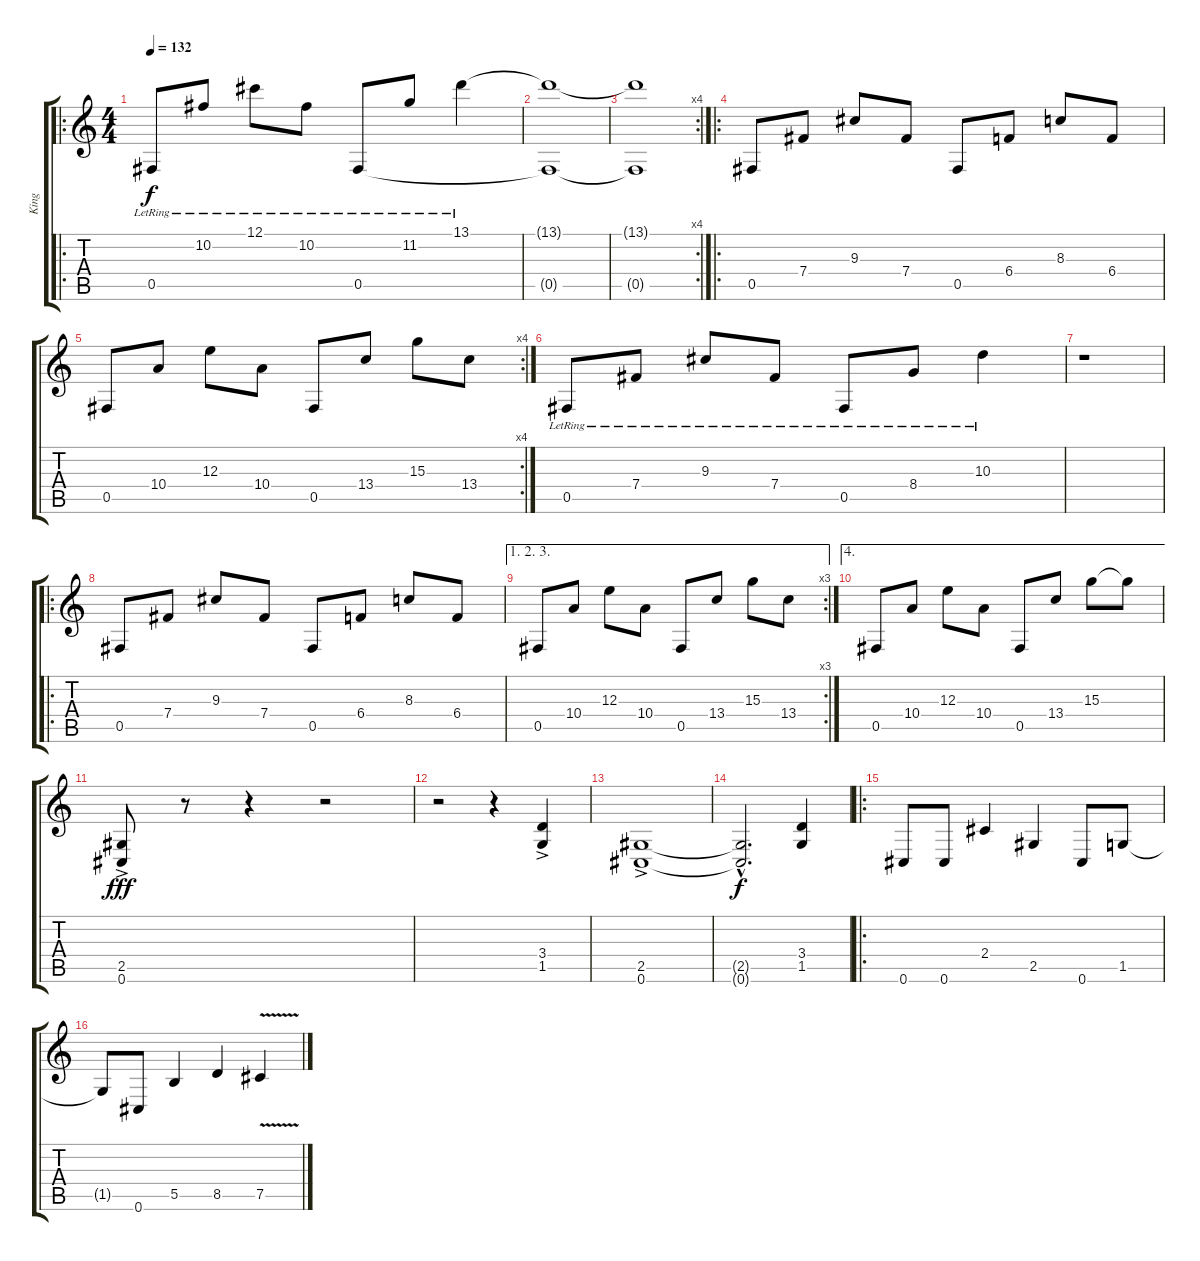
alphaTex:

\track ("King" "King") {instrument overdrivenguitar}
\staff {score tabs}
\tuning (Db4 Ab3 E3 B2 Gb2 Db2) {hide}
\ro
\ts (4 4)
\tempo 132
\clef g2
\ks c
0.5{lr}.8{dy f instrument electricguitarclean} 10.2{lr}.8 12.1{lr}.8 10.2{lr}.8 0.5{lr}.8 11.2{lr}.8 13.1{lr}.4 |
(13.1{t} 0.5{t}).1 |
\rc 4
(13.1{t} 0.5{t}).1 |
\ro
0.5.8 7.4.8 9.3.8 7.4.8 0.5.8 6.4.8 8.3.8 6.4.8 |
\rc 4
0.5.8 10.4.8 12.3.8 10.4.8 0.5.8 13.4.8 15.3.8 13.4.8 |
0.5{lr}.8{instrument overdrivenguitar} 7.4{lr}.8 9.3{lr}.8 7.4{lr}.8 0.5{lr}.8 8.4{lr}.8 10.3{lr}.4 |
r.1 |
\ro
0.5.8 7.4.8 9.3.8 7.4.8 0.5.8 6.4.8 8.3.8 6.4.8 |
\ae (1 2 3)
\rc 3
0.5.8 10.4.8 12.3.8 10.4.8 0.5.8 13.4.8 15.3.8 13.4.8 |
\ae 4
0.5.8 10.4.8 12.3.8 10.4.8 0.5.8 13.4.8 15.3.8 15.3{t}.8 |
(2.5{ac} 0.6{ac}).8{dy fff} r.8 r.4 r.2 |
r.2 r.4 (3.4{ac} 1.5{ac}).4 |
(2.5{ac} 0.6{ac}).1 |
(2.5{hac t} 0.6{hac t}).2{d dy f} (3.4 1.5).4 |
\ro
0.6.8 0.6.8 2.4.4 2.5.4 0.6.8 1.5.8 |
1.5{t}.8 0.6.8 5.5.4 8.5.4 7.5{v}.4
